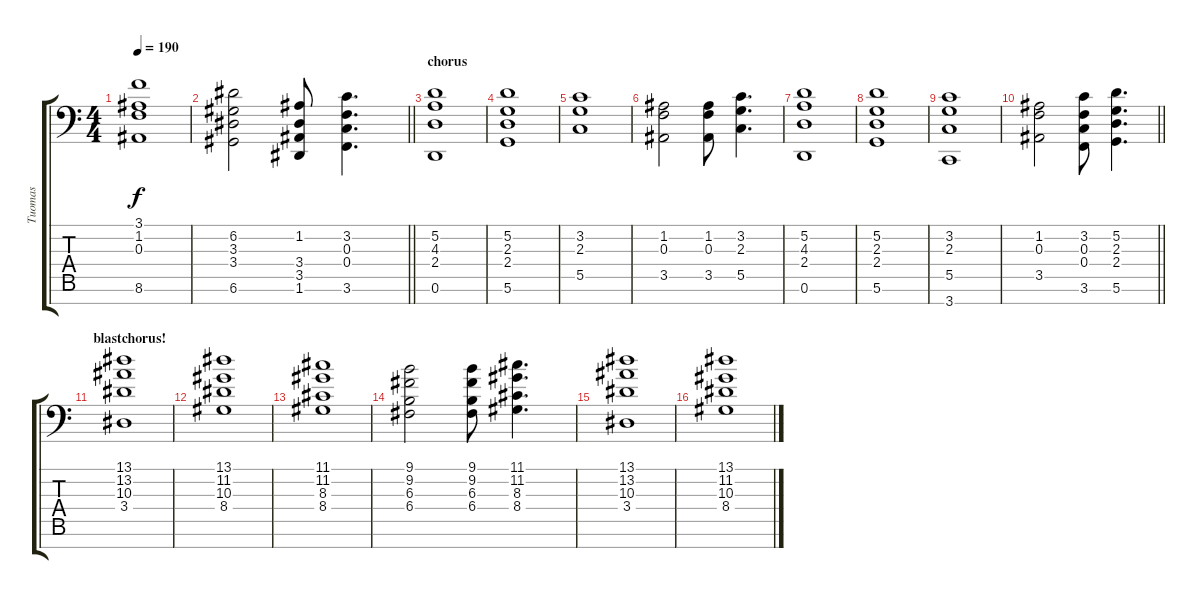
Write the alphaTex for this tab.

\track ("Tuomas" "Tuomas") {instrument stringensemble1}
\staff {score tabs}
\tuning (D4 A3 F3 C3 G2 D2 A1) {hide}
\ts (4 4)
\tempo 190
\clef f4
\ks c
(3.1 1.2 0.3 8.6).1{dy f} |
\barLineRight lightlight
(6.2 3.3 3.4 6.6).2 (1.2 3.4 3.5 1.6).8 (3.2 0.3 0.4 3.6).4{d} |
\section ("" "chorus")
(5.2 4.3 2.4 0.6).1 |
(5.2 2.3 2.4 5.6).1 |
(3.2 2.3 5.5).1 |
(1.2 0.3 3.5).2 (1.2 0.3 3.5).8 (3.2 2.3 5.5).4{d} |
(5.2 4.3 2.4 0.6).1 |
(5.2 2.3 2.4 5.6).1 |
(3.2 2.3 5.5 3.7).1 |
\barLineRight lightlight
(1.2 0.3 3.5).2 (3.2 0.3 0.4 3.6).8 (5.2 2.3 2.4 5.6).4{d} |
\section ("" "blastchorus!")
(13.1 13.2 10.3 3.4).1 |
(13.1 11.2 10.3 8.4).1 |
(11.1 11.2 8.3 8.4).1 |
(9.1 9.2 6.3 6.4).2 (9.1 9.2 6.3 6.4).8 (11.1 11.2 8.3 8.4).4{d} |
(13.1 13.2 10.3 3.4).1 |
(13.1 11.2 10.3 8.4).1
